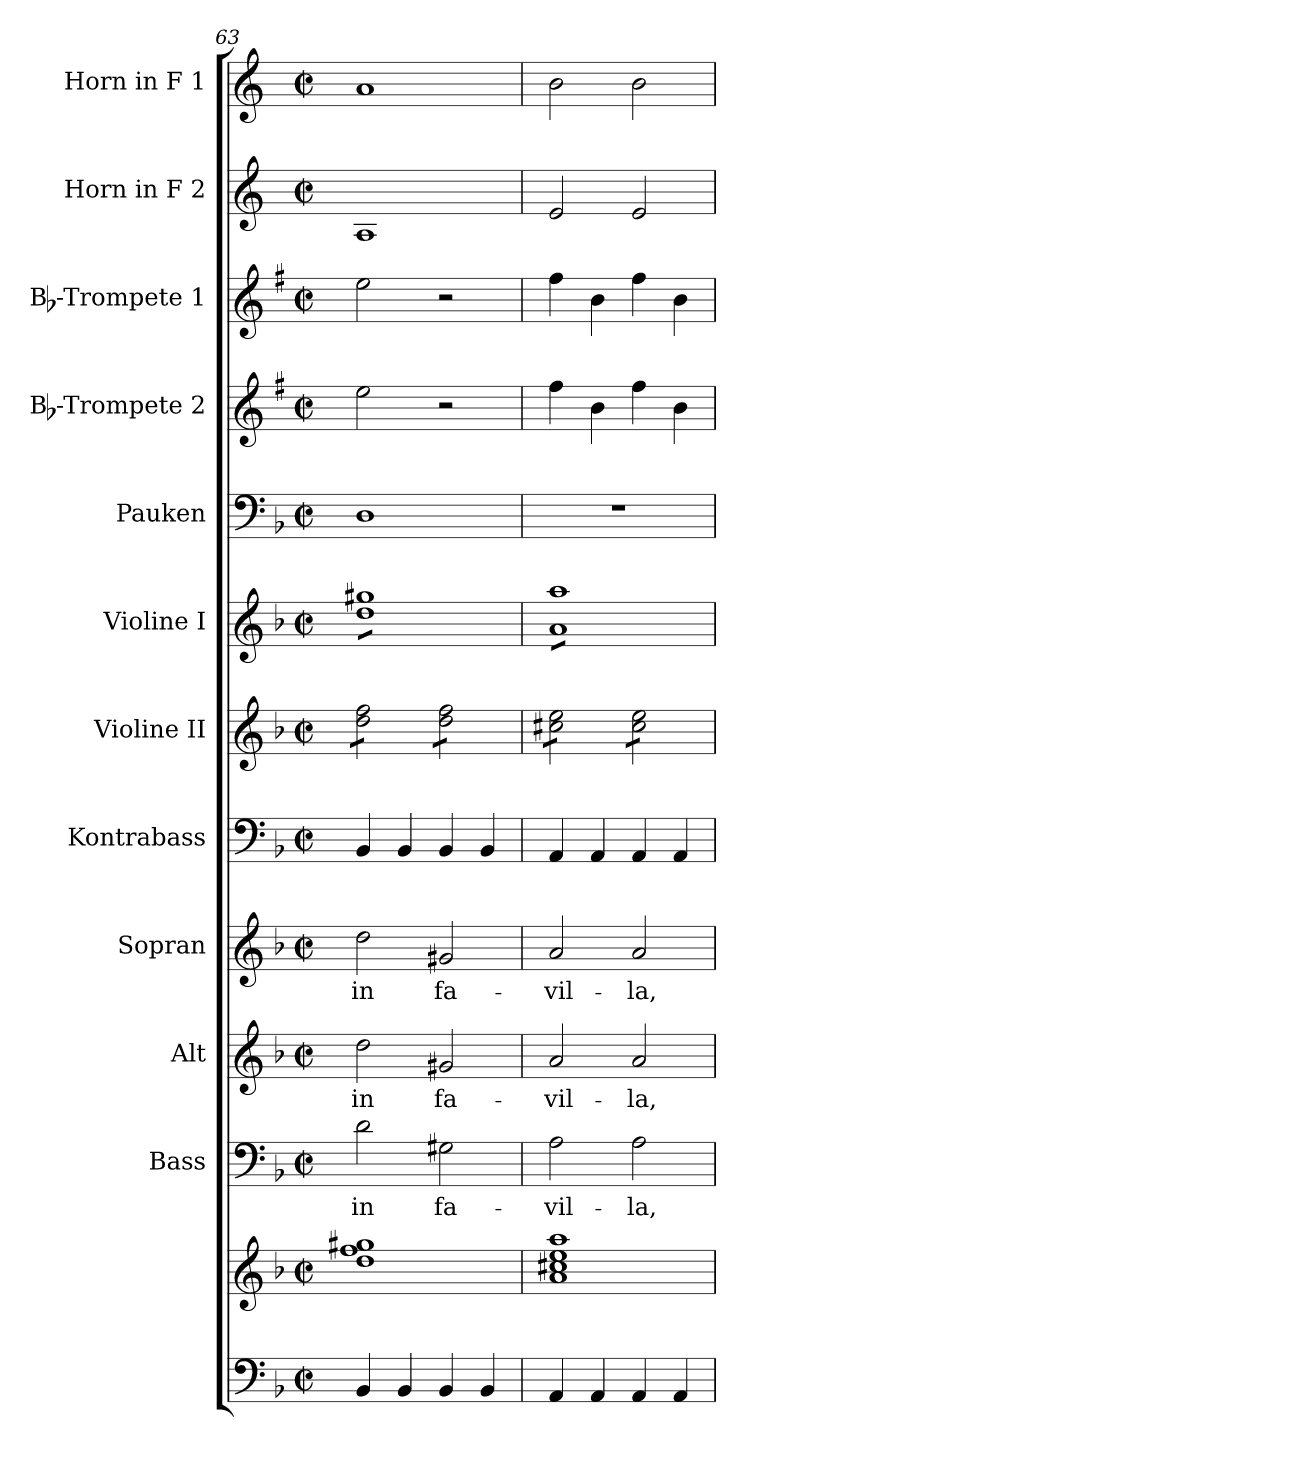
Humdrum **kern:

**kern	**kern	**kern	**text	**kern	**text	**kern	**text	**kern	**kern	**kern	**kern	**kern	**kern	**kern	**kern
*part12	*part12	*part11	*part11	*part10	*part10	*part9	*part9	*part8	*part7	*part6	*part5	*part4	*part3	*part2	*part1
*staff13	*staff12	*staff11	*staff11	*staff10	*staff10	*staff9	*staff9	*staff8	*staff7	*staff6	*staff5	*staff4	*staff3	*staff2	*staff1
*	*	*I"Bass	*	*I"Alt	*	*I"Sopran	*	*I"Kontrabass	*I"Violine II	*I"Violine I	*I"Pauken	*I"Bb-Trompete 2	*I"Bb-Trompete 1	*I"Horn in F 2	*I"Horn in F 1
*	*	*I'B.	*	*I'A.	*	*I'S.	*	*I'Kb.	*I'Vl. II	*I'Vl. I	*I'Pk.	*I'Bb Trp. 2	*I'Bb Trp. 1	*	*
*clefF4	*clefG2	*clefF4	*	*clefG2	*	*clefG2	*	*clefF4	*clefG2	*clefG2	*clefF4	*clefG2	*clefG2	*clefG2	*clefG2
*	*	*	*	*	*	*	*	*ITrd7c12	*	*	*	*ITrd1c2	*ITrd1c2	*ITrd4c7	*ITrd4c7
*k[b-]	*k[b-]	*k[b-]	*	*k[b-]	*	*k[b-]	*	*k[b-]	*k[b-]	*k[b-]	*k[b-]	*k[b-]	*k[b-]	*k[b-]	*k[b-]
*F:	*F:	*F:	*	*F:	*	*F:	*	*F:	*F:	*F:	*F:	*F:	*F:	*F:	*F:
*M2/2	*M2/2	*M2/2	*	*M2/2	*	*M2/2	*	*M2/2	*M2/2	*M2/2	*M2/2	*M2/2	*M2/2	*M2/2	*M2/2
*met(c|)	*met(c|)	*met(c|)	*	*met(c|)	*	*met(c|)	*	*met(c|)	*met(c|)	*met(c|)	*met(c|)	*met(c|)	*met(c|)	*met(c|)	*met(c|)
=63	=63	=63	=63	=63	=63	=63	=63	=63	=63	=63	=63	=63	=63	=63	=63
!	!	!	!LO:LY:b	!	!LO:LY:b	!	!LO:LY:b	!	!	!	!	!	!	!	!
*	*	*	*	*	*	*	*	*	*tremolo	*	*	*	*	*	*
*	*	*	*	*	*	*	*	*	*	*tremolo	*	*	*	*	*
4BB-/	1dd 1ff 1gg#X	2d\	in	2dd\	in	2dd\	in	4BBB-/	8dd\ 8ff\L	8dd 8gg#XL	1D	2dd\	2dd\	1D	1d
.	.	.	.	.	.	.	.	.	8dd\ 8ff\	8dd 8gg#X	.	.	.	.	.
4BB-/	.	.	.	.	.	.	.	4BBB-/	8dd\ 8ff\	8dd 8gg#X	.	.	.	.	.
.	.	.	.	.	.	.	.	.	8dd\ 8ff\J	8dd 8gg#X	.	.	.	.	.
!	!	!	!LO:LY:b	!	!LO:LY:b	!	!LO:LY:b	!	!	!	!	!	!	!	!
4BB-/	.	2G#X\	fa-	2g#X/	fa-	2g#X/	fa-	4BBB-/	8dd\ 8ff\L	8dd 8gg#X	.	2r	2r	.	.
.	.	.	.	.	.	.	.	.	8dd\ 8ff\	8dd 8gg#X	.	.	.	.	.
4BB-/	.	.	.	.	.	.	.	4BBB-/	8dd\ 8ff\	8dd 8gg#X	.	.	.	.	.
.	.	.	.	.	.	.	.	.	8dd\ 8ff\J	8dd 8gg#XJ	.	.	.	.	.
!!LO:PB:g=z
=64	=64	=64	=64	=64	=64	=64	=64	=64	=64	=64	=64	=64	=64	=64	=64
!	!	!	!LO:LY:b	!	!LO:LY:b	!	!LO:LY:b	!	!	!	!	!	!	!	!
4AA/	1a 1cc#X 1ee 1aa	2A\	-vil-	2a/	-vil-	2a/	-vil-	4AAA/	8cc#X\ 8ee\L	8a 8aaL	1r	4ee\	4ee\	2A/	2e\
.	.	.	.	.	.	.	.	.	8cc#X\ 8ee\	8a 8aa	.	.	.	.	.
4AA/	.	.	.	.	.	.	.	4AAA/	8cc#X\ 8ee\	8a 8aa	.	4a\	4a\	.	.
.	.	.	.	.	.	.	.	.	8cc#X\ 8ee\J	8a 8aa	.	.	.	.	.
!	!	!	!LO:LY:b	!	!LO:LY:b	!	!LO:LY:b	!	!	!	!	!	!	!	!
4AA/	.	2A\	-la,	2a/	-la,	2a/	-la,	4AAA/	8cc#\ 8ee\L	8a 8aa	.	4ee\	4ee\	2A/	2e\
.	.	.	.	.	.	.	.	.	8cc#\ 8ee\	8a 8aa	.	.	.	.	.
4AA/	.	.	.	.	.	.	.	4AAA/	8cc#\ 8ee\	8a 8aa	.	4a\	4a\	.	.
.	.	.	.	.	.	.	.	.	8cc#\ 8ee\J	8a 8aaJ	.	.	.	.	.
*	*	*	*	*	*	*	*	*	*	*Xtremolo	*	*	*	*	*
*	*	*	*	*	*	*	*	*	*Xtremolo	*	*	*	*	*	*
=	=	=	=	=	=	=	=	=	=	=	=	=	=	=	=
*-	*-	*-	*-	*-	*-	*-	*-	*-	*-	*-	*-	*-	*-	*-	*-
